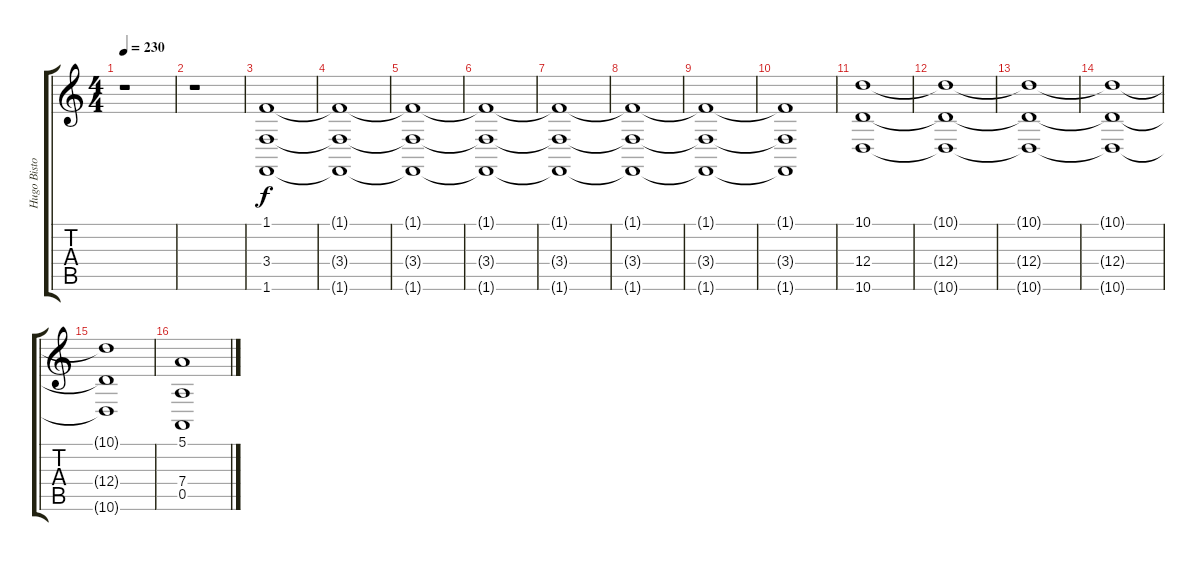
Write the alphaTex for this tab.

\track ("Hugo Bistolfi" "Hugo Bisto") {instrument tremolostrings}
\staff {score tabs}
\tuning (E4 B3 G3 D3 A2 E2) {hide}
\ts (4 4)
\tempo 230
\clef g2
\ks c
r.1{dy f} |
r.1 |
(1.1 3.4 1.6).1 |
(1.1{t} 3.4{t} 1.6{t}).1 |
(1.1{t} 3.4{t} 1.6{t}).1 |
(1.1{t} 3.4{t} 1.6{t}).1 |
(1.1{t} 3.4{t} 1.6{t}).1 |
(1.1{t} 3.4{t} 1.6{t}).1 |
(1.1{t} 3.4{t} 1.6{t}).1 |
(1.1{t} 3.4{t} 1.6{t}).1 |
(10.1 12.4 10.6).1 |
(10.1{t} 12.4{t} 10.6{t}).1 |
(10.1{t} 12.4{t} 10.6{t}).1 |
(10.1{t} 12.4{t} 10.6{t}).1 |
(10.1{t} 12.4{t} 10.6{t}).1 |
(5.1 7.4 0.5).1
